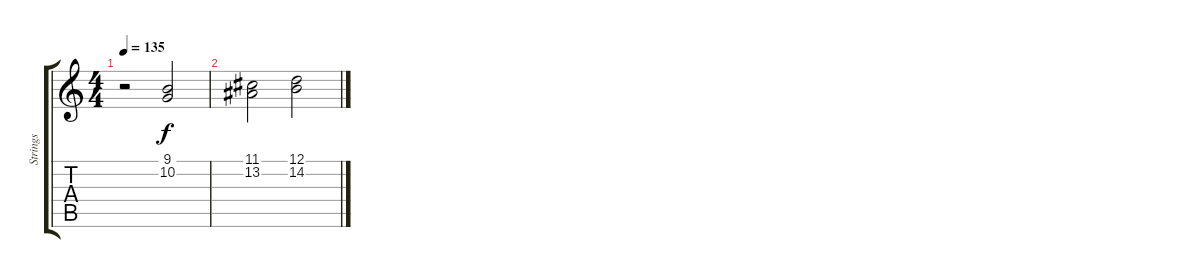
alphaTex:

\track ("Strings" "Strings") {instrument synthstrings1}
\staff {score tabs}
\tuning (D4 A3 F3 C3 G2 D2) {hide}
\ts (4 4)
\tempo 135
\clef g2
\ks c
r.2{dy f} (9.1 10.2).2 |
(11.1 13.2).2 (12.1 14.2).2
